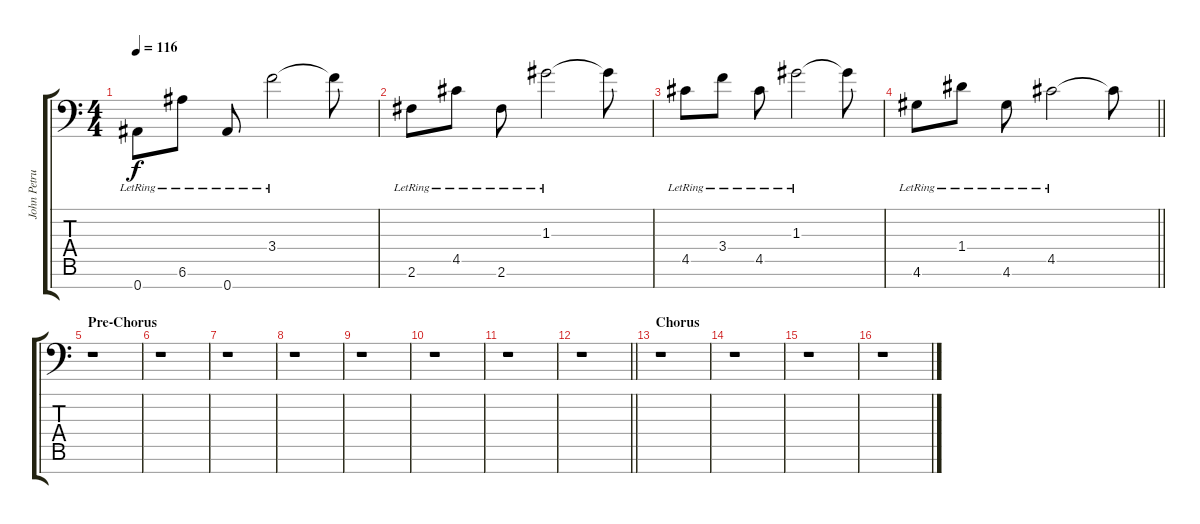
\track ("John Petrucci [Guitar clean]" "John Petru") {instrument acousticguitarsteel}
\staff {score tabs}
\tuning (E4 B3 G3 D3 A2 E2 Bb1) {hide}
\ts (4 4)
\tempo 116
\clef f4
\ks c
0.7{lr}.8{dy f} 6.6{lr}.8 0.7{lr}.8 3.4{lr}.2 3.4{t}.8 |
2.6{lr}.8 4.5{lr}.8 2.6{lr}.8 1.3{lr}.2 1.3{t}.8 |
4.5{lr}.8 3.4{lr}.8 4.5{lr}.8 1.3{lr}.2 1.3{t}.8 |
\barLineRight lightlight
4.6{lr}.8 1.4{lr}.8 4.6{lr}.8 4.5{lr}.2 4.5{t}.8 |
\section ("" "Pre-Chorus")
r.1 |
r.1 |
r.1 |
r.1 |
r.1 |
r.1 |
r.1 |
\barLineRight lightlight
r.1 |
\section ("" "Chorus")
r.1 |
r.1 |
r.1 |
r.1
